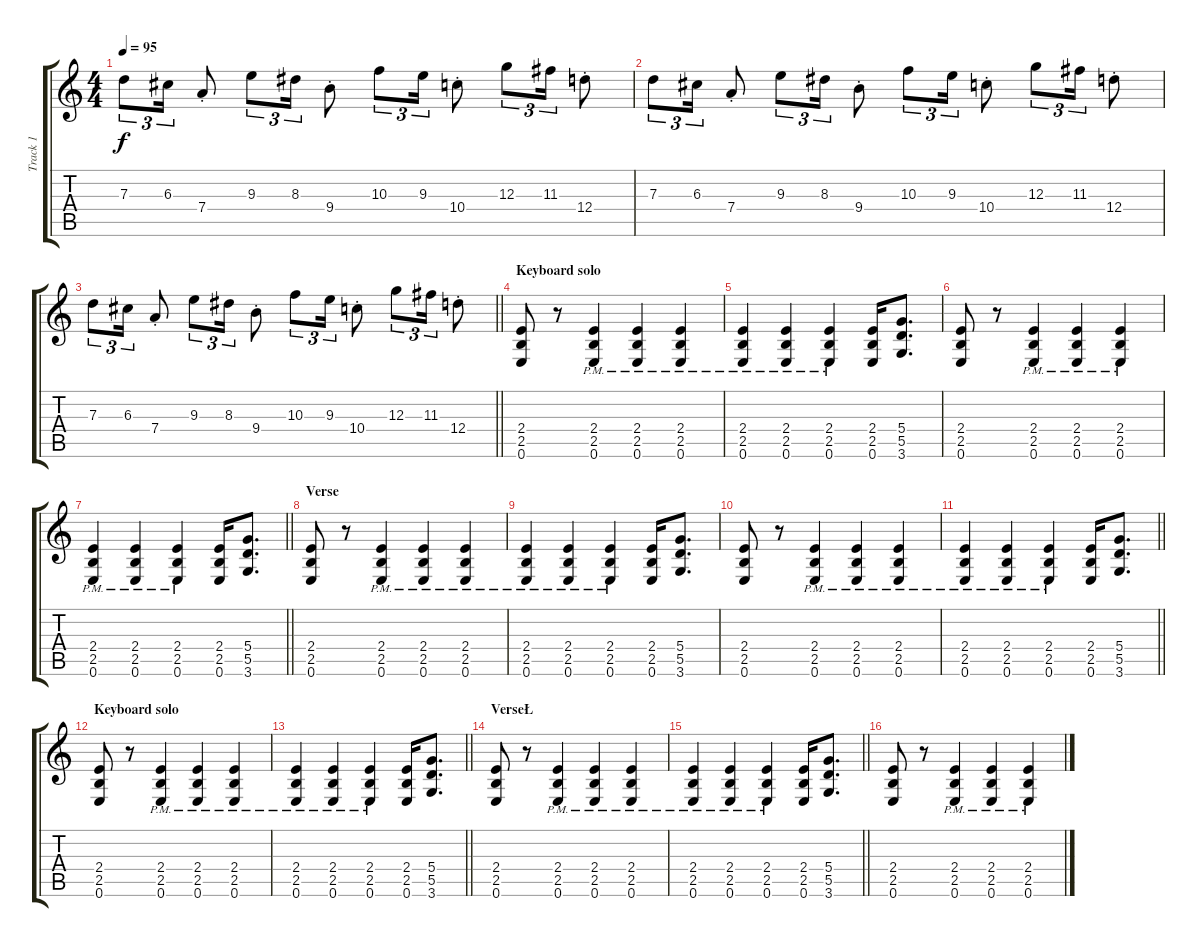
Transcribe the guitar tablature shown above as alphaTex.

\track ("Track 1" "Track 1") {instrument distortionguitar}
\staff {score tabs}
\tuning (E4 B3 G3 D3 A2 E2) {hide}
\ts (4 4)
\tempo 95
\clef g2
\ks c
7.3.8{tu (3 2) dy f} 6.3.16{tu (3 2)} 7.4{st}.8 9.3.8{tu (3 2)} 8.3.16{tu (3 2)} 9.4{st}.8 10.3.8{tu (3 2)} 9.3.16{tu (3 2)} 10.4{st}.8 12.3.8{tu (3 2)} 11.3.16{tu (3 2)} 12.4{st}.8 |
7.3.8{tu (3 2)} 6.3.16{tu (3 2)} 7.4{st}.8 9.3.8{tu (3 2)} 8.3.16{tu (3 2)} 9.4{st}.8 10.3.8{tu (3 2)} 9.3.16{tu (3 2)} 10.4{st}.8 12.3.8{tu (3 2)} 11.3.16{tu (3 2)} 12.4{st}.8 |
\barLineRight lightlight
7.3.8{tu (3 2)} 6.3.16{tu (3 2)} 7.4{st}.8 9.3.8{tu (3 2)} 8.3.16{tu (3 2)} 9.4{st}.8 10.3.8{tu (3 2)} 9.3.16{tu (3 2)} 10.4{st}.8 12.3.8{tu (3 2)} 11.3.16{tu (3 2)} 12.4{st}.8 |
\section ("" "Keyboard solo")
(2.4 2.5 0.6).8 r.8 (2.4{pm} 2.5{pm} 0.6{pm}).4 (2.4{pm} 2.5{pm} 0.6{pm}).4 (2.4{pm} 2.5{pm} 0.6{pm}).4 |
(2.4{pm} 2.5{pm} 0.6{pm}).4 (2.4{pm} 2.5{pm} 0.6{pm}).4 (2.4{pm} 2.5{pm} 0.6{pm}).4 (2.4 2.5 0.6).16 (5.4 5.5 3.6).8{d} |
(2.4 2.5 0.6).8 r.8 (2.4{pm} 2.5{pm} 0.6{pm}).4 (2.4{pm} 2.5{pm} 0.6{pm}).4 (2.4{pm} 2.5{pm} 0.6{pm}).4 |
\barLineRight lightlight
(2.4{pm} 2.5{pm} 0.6{pm}).4 (2.4{pm} 2.5{pm} 0.6{pm}).4 (2.4{pm} 2.5{pm} 0.6{pm}).4 (2.4 2.5 0.6).16 (5.4 5.5 3.6).8{d} |
\section ("" "Verse")
(2.4 2.5 0.6).8 r.8 (2.4{pm} 2.5{pm} 0.6{pm}).4 (2.4{pm} 2.5{pm} 0.6{pm}).4 (2.4{pm} 2.5{pm} 0.6{pm}).4 |
(2.4{pm} 2.5{pm} 0.6{pm}).4 (2.4{pm} 2.5{pm} 0.6{pm}).4 (2.4{pm} 2.5{pm} 0.6{pm}).4 (2.4 2.5 0.6).16 (5.4 5.5 3.6).8{d} |
(2.4 2.5 0.6).8 r.8 (2.4{pm} 2.5{pm} 0.6{pm}).4 (2.4{pm} 2.5{pm} 0.6{pm}).4 (2.4{pm} 2.5{pm} 0.6{pm}).4 |
\barLineRight lightlight
(2.4{pm} 2.5{pm} 0.6{pm}).4 (2.4{pm} 2.5{pm} 0.6{pm}).4 (2.4{pm} 2.5{pm} 0.6{pm}).4 (2.4 2.5 0.6).16 (5.4 5.5 3.6).8{d} |
\section ("" "Keyboard solo")
(2.4 2.5 0.6).8 r.8 (2.4{pm} 2.5{pm} 0.6{pm}).4 (2.4{pm} 2.5{pm} 0.6{pm}).4 (2.4{pm} 2.5{pm} 0.6{pm}).4 |
\barLineRight lightlight
(2.4{pm} 2.5{pm} 0.6{pm}).4 (2.4{pm} 2.5{pm} 0.6{pm}).4 (2.4{pm} 2.5{pm} 0.6{pm}).4 (2.4 2.5 0.6).16 (5.4 5.5 3.6).8{d} |
\section ("" "VerseŁ")
(2.4 2.5 0.6).8 r.8 (2.4{pm} 2.5{pm} 0.6{pm}).4 (2.4{pm} 2.5{pm} 0.6{pm}).4 (2.4{pm} 2.5{pm} 0.6{pm}).4 |
\barLineRight lightlight
(2.4{pm} 2.5{pm} 0.6{pm}).4 (2.4{pm} 2.5{pm} 0.6{pm}).4 (2.4{pm} 2.5{pm} 0.6{pm}).4 (2.4 2.5 0.6).16 (5.4 5.5 3.6).8{d} |
(2.4 2.5 0.6).8 r.8 (2.4{pm} 2.5{pm} 0.6{pm}).4 (2.4{pm} 2.5{pm} 0.6{pm}).4 (2.4{pm} 2.5{pm} 0.6{pm}).4
